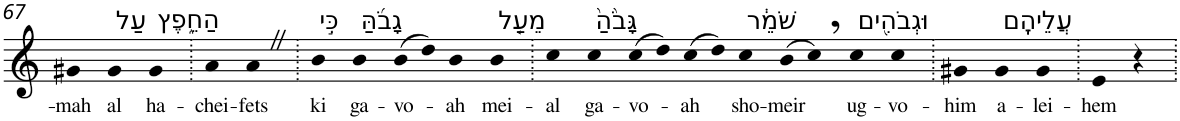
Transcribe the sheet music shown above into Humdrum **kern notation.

**kern	**text
*part1	*part1
*staff1	*staff1
*I"Piano	*
*I'Pno	*
!!LO:PB:g=z
*clefG2	*
*k[]	*
=67	=67
!	!LO:LY:b
4g#X	-mah
!LO:TX:a:t=עַל	!
!	!LO:LY:b
4g#	al
!LO:TX:a:t=הַחֵ֑פֶץ	!
!	!LO:LY:b
4g#	ha-
=68.	=68.
!	!LO:LY:b
4a	-chei-
!	!LO:LY:b
4aZ	-fets
=69.	=69.
!LO:TX:a:t=כִּ֣י	!
!	!LO:LY:b
4b	ki
!LO:TX:a:t=גָבֹ֜הַּ	!
!	!LO:LY:b
4b	ga-
!	!LO:LY:b
(>8b	-vo-
8dd)	.
!	!LO:LY:b
4b	-ah
!LO:TX:a:t=מֵעַ֤ל	!
!	!LO:LY:b
4b	mei-
=70.	=70.
!	!LO:LY:b
4cc	-al
!LO:TX:a:t=גָּבֹ֙הַ֙	!
!	!LO:LY:b
4cc	ga-
!	!LO:LY:b
(>8cc	-vo-
8dd)	.
!	!LO:LY:b
(>8cc	-ah
8dd)	.
!LO:TX:a:t=שֹׁמֵ֔ר	!
!	!LO:LY:b
4cc	sho-
!	!LO:LY:b
(>8b	-meir
8cc,)	.
!LO:TX:a:t=וּגְבֹהִ֖ים	!
!	!LO:LY:b
4cc	ug-
!	!LO:LY:b
4cc	-vo-
=71.	=71.
!	!LO:LY:b
4g#X	-him
!LO:TX:a:t=עֲלֵיהֶֽם	!
!	!LO:LY:b
4g#	a-
!	!LO:LY:b
4g#	-lei-
=72.	=72.
!	!LO:LY:b
4e	-hem
4r	.
=.	=.
*-	*-
